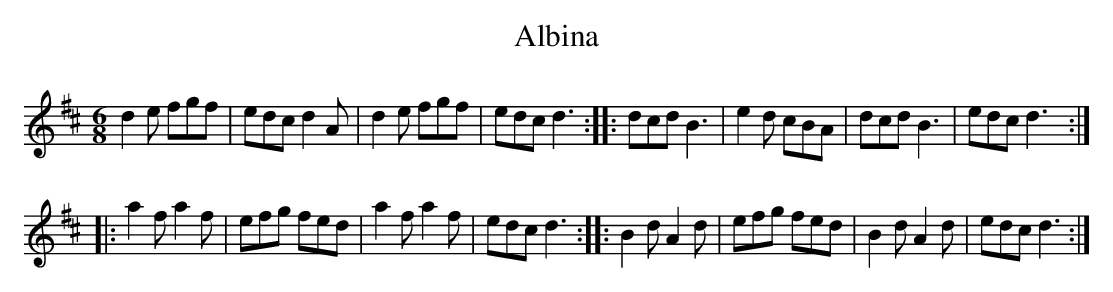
X:1
T:Albina
M:6/8
L:1/8
K:D
d2e fgf|edc d2A|d2e fgf|edc d3::\
dcd B3 |e2d cBA|dcd B3 |edc d3::
a2f a2f|efg fed|a2f a2f|edc d3::\
B2d A2d|efg fed|B2d A2d|edc d3:|
